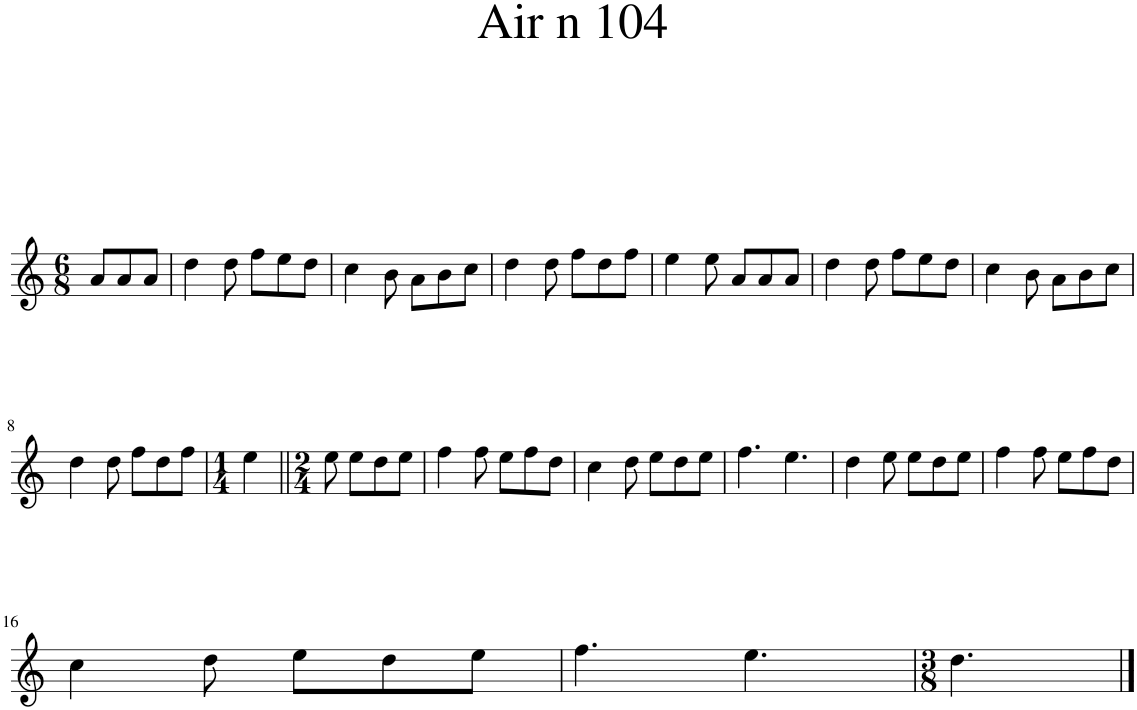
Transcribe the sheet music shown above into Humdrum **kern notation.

**kern
*part1
*staff1
*I"Piano
*I'Pno.
*clefG2
*k[]
*M6/8
=1
8a/L
8a/
8a/J
=2
4dd\
8dd\
8ff\L
8ee\
8dd\J
=3
4cc\
8b\
8a\L
8b\
8cc\J
=4
4dd\
8dd\
8ff\L
8dd\
8ff\J
=5
4ee\
8ee\
8a/L
8a/
8a/J
=6
4dd\
8dd\
8ff\L
8ee\
8dd\J
=7
4cc\
8b\
8a\L
8b\
8cc\J
!!LO:LB:g=z
=8
4dd\
8dd\
8ff\L
8dd\
8ff\J
=9
*M1/4
4ee\
=10||
*M2/4
8ee\
8ee\L
8dd\
8ee\J
=11
*M6/8
4ff\
8ff\
8ee\L
8ff\
8dd\J
=12
4cc\
8dd\
8ee\L
8dd\
8ee\J
=13
4.ff\
4.ee\
=14
4dd\
8ee\
8ee\L
8dd\
8ee\J
=15
4ff\
8ff\
8ee\L
8ff\
8dd\J
!!LO:LB:g=z
=16
4cc\
8dd\
8ee\L
8dd\
8ee\J
=17
4.ff\
4.ee\
=18
*M3/8
4.dd\
==
*-
